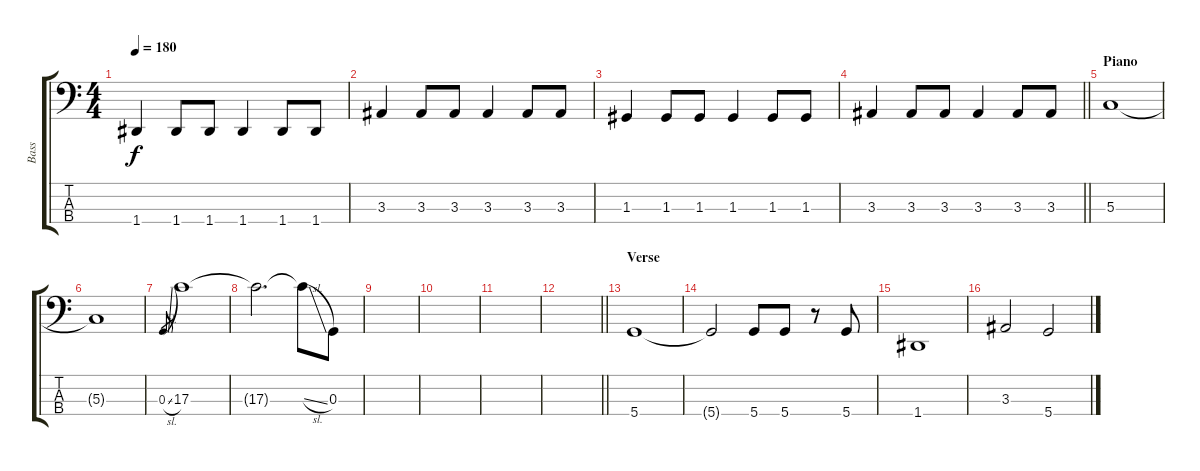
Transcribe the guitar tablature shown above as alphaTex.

\track ("Bass" "Bass") {instrument electricbassfinger}
\staff {score tabs}
\tuning (F2 C2 G1 D1) {hide}
\ts (4 4)
\tempo 180
\clef f4
\ks c
1.4.4{dy f} 1.4.8 1.4.8 1.4.4 1.4.8 1.4.8 |
3.3.4 3.3.8 3.3.8 3.3.4 3.3.8 3.3.8 |
1.3.4 1.3.8 1.3.8 1.3.4 1.3.8 1.3.8 |
\barLineRight lightlight
3.3.4 3.3.8 3.3.8 3.3.4 3.3.8 3.3.8 |
\section ("" "Piano")
5.3.1 |
5.3{t}.1 |
0.3{sl}.8{gr} 17.3.1 |
17.3{t}.2{d} 17.3{sl t}.8 0.3.8 |
|
|
|
\barLineRight lightlight
|
\section ("" "Verse")
5.4.1 |
5.4{t}.2 5.4.8 5.4.8 r.8 5.4.8 |
1.4.1 |
3.3.2 5.4.2
